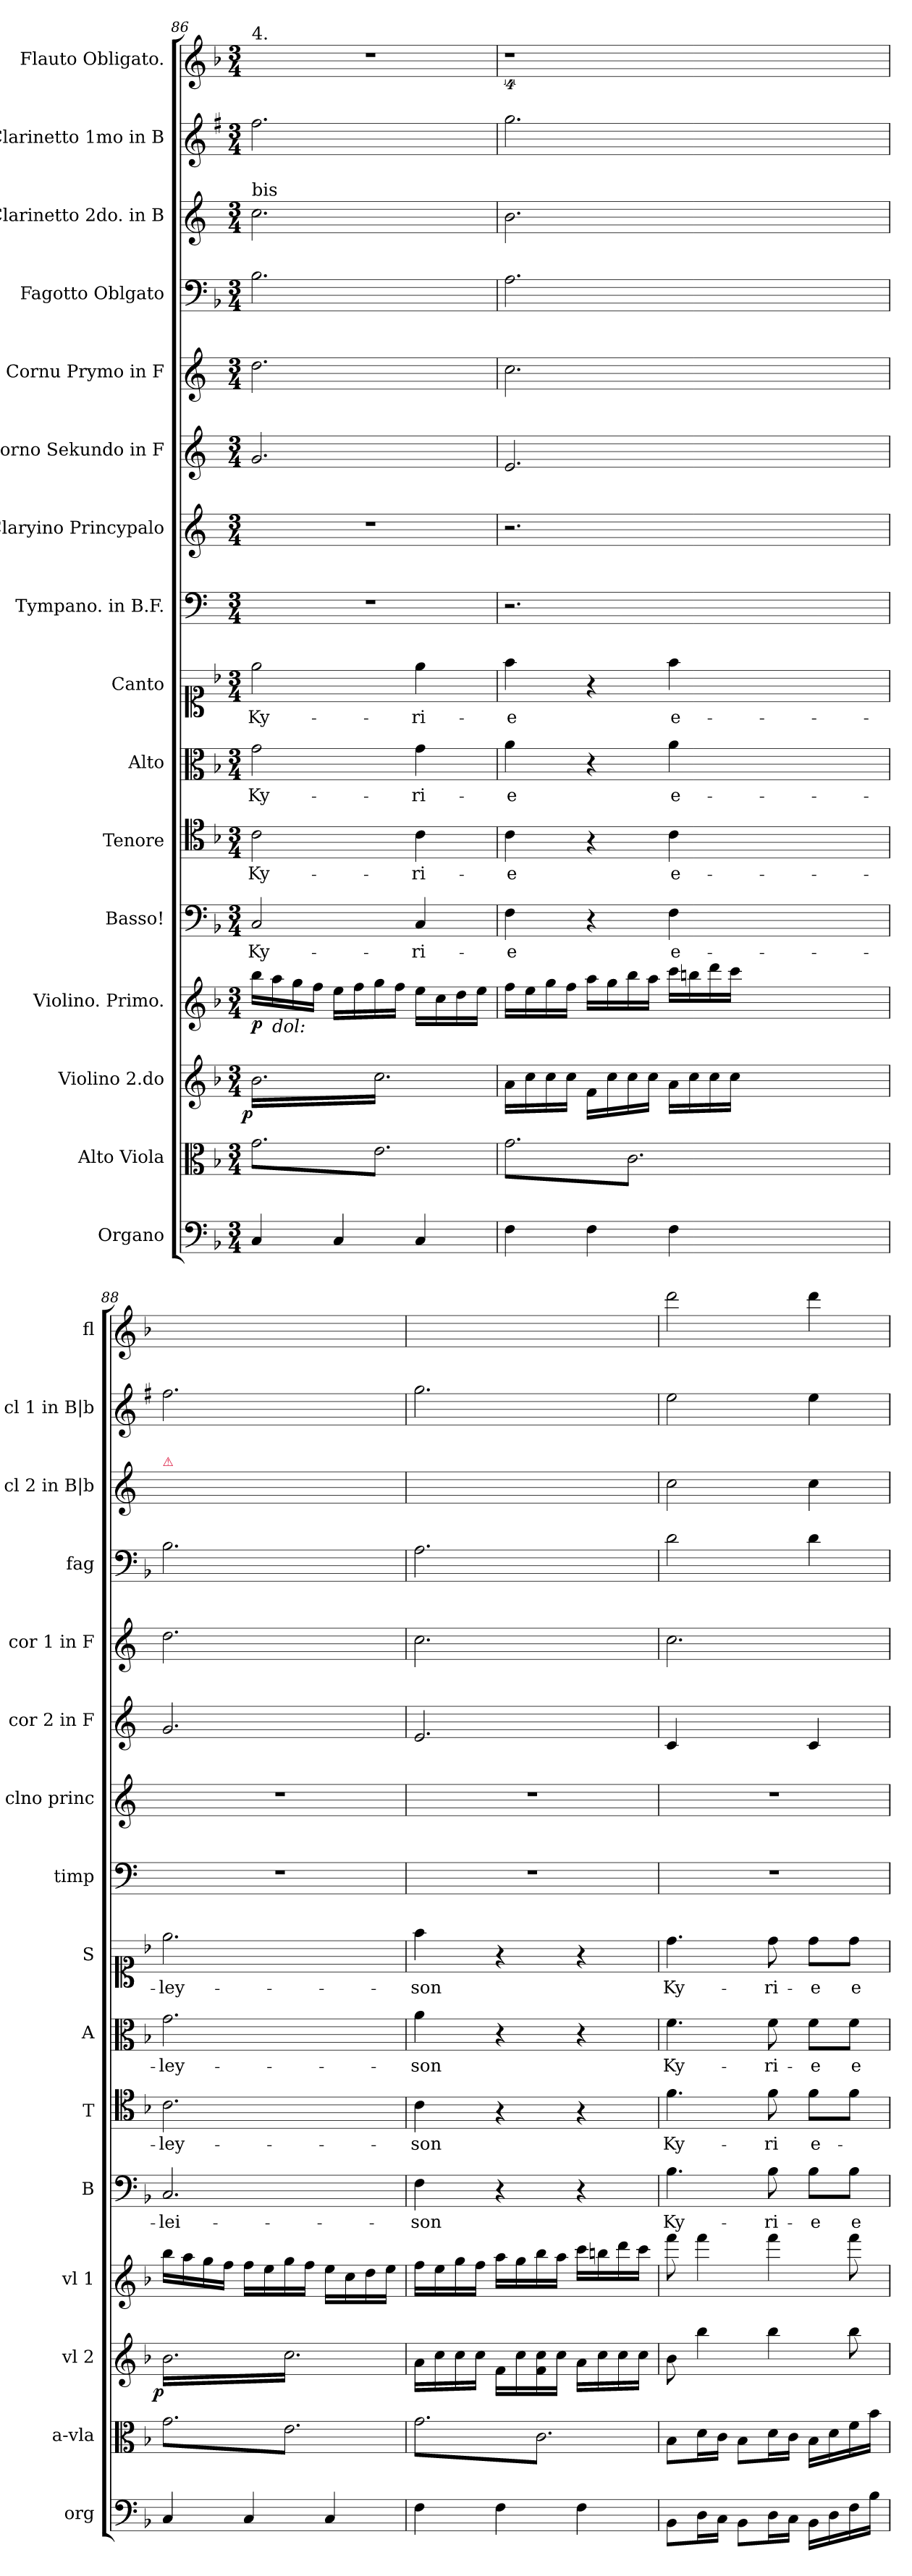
**kern	**kern	**dynam	**kern	**dynam	**kern	**dynam	**kern	**text	**kern	**text	**kern	**text	**kern	**text	**kern	**kern	**kern	**kern	**kern	**dynam	**kern	**dynam	**kern	**kern
*part16	*part15	*part15	*part14	*part14	*part13	*part13	*part12	*part12	*part11	*part11	*part10	*part10	*part9	*part9	*part8	*part7	*part6	*part5	*part4	*part4	*part3	*part3	*part2	*part1
*staff16	*staff15	*staff15	*staff14	*staff14	*staff13	*staff13	*staff12	*staff12	*staff11	*staff11	*staff10	*staff10	*staff9	*staff9	*staff8	*staff7	*staff6	*staff5	*staff4	*staff4	*staff3	*staff3	*staff2	*staff1
*I"Organo	*I"Alto Viola	*	*I"Violino 2.do	*	*I"Violino. Primo.	*	*I"Basso!	*	*I"Tenore	*	*I"Alto	*	*I"Canto	*	*I"Tympano. in B.F.	*I"Claryino Princypalo	*I"Corno Sekundo in F	*I"Cornu Prymo in F	*I"Fagotto Oblgato	*	*I"Clarinetto 2do. in B	*	*I"Clarinetto 1mo in B	*I"Flauto Obligato.
*I'org	*I'a-vla	*	*I'vl 2	*	*I'vl 1	*	*I'B	*	*I'T	*	*I'A	*	*I'S	*	*I'timp	*I'clno princ	*I'cor 2 in F	*I'cor 1 in F	*I'fag	*	*I'cl 2 in B|b	*	*I'cl 1 in B|b	*I'fl
*clefF4	*clefC3	*	*clefG2	*	*clefG2	*	*clefF4	*	*clefC4	*	*clefC3	*	*clefC1	*	*clefF4	*clefG2	*clefG2	*clefG2	*clefF4	*	*clefG2	*	*clefG2	*clefG2
*	*	*	*	*	*	*	*	*	*	*	*	*	*	*	*ITrd1c2	*ITrd1c2	*ITrd4c7	*ITrd4c7	*	*	*ITrd1c2	*	*ITrd1c2	*
*k[b-]	*k[b-]	*	*k[b-]	*	*k[b-]	*	*k[b-]	*	*k[b-]	*	*k[b-]	*	*k[b-]	*	*k[b-e-]	*k[b-e-]	*k[b-]	*k[b-]	*k[b-]	*	*k[b-e-]	*	*k[b-]	*k[b-]
*M3/4	*M3/4	*	*M3/4	*	*M3/4	*	*M3/4	*	*M3/4	*	*M3/4	*	*M3/4	*	*M3/4	*M3/4	*M3/4	*M3/4	*M3/4	*	*M3/4	*	*M3/4	*M3/4
=86	=86	=86	=86	=86	=86	=86	=86	=86	=86	=86	=86	=86	=86	=86	=86	=86	=86	=86	=86	=86	=86	=86	=86	=86
!	!	!	!	!	!	!	!	!	!	!	!	!	!	!	!	!	!	!	!	!	!	!	!	!LO:TX:a:t=4.
!	!	!	!	!	!	!	!	!	!	!	!	!	!	!	!	!	!	!	!	!	!LO:TX:a:t=bis	!	!	!
!	!	!	!	!LO:DY:rj	!	!LO:DY:b	!	!	!	!	!	!LO:LY:color=darkblue	!	!	!	!	!	!	!	!	!	!	!	!
*	*tremolo	*	*	*	*	*	*	*	*	*	*	*	*	*	*	*	*	*	*	*	*	*	*	*
*	*	*	*tremolo	*	*	*	*	*	*	*	*	*	*	*	*	*	*	*	*	*	*	*	*	*
4C/	8g\L	.	16b-\LL	p	16bb-\LL	p	2C/	Ky-	2c\	Ky-	2g\	Ky-	2ee\	Ky-	2.r	2.r	2.c/	2.g\	2.B-\	pia&colon;	2.b-\	.	2.ee\	2.r
!	!	!	!	!	!LO:TX:b:i:t=dol&colon;	!	!	!	!	!	!	!	!	!	!	!	!	!	!	!	!	!	!	!
.	.	.	16cc\	.	16aa\	.	.	.	.	.	.	.	.	.	.	.	.	.	.	.	.	.	.	.
.	8e\	.	16b-\	.	16gg\	.	.	.	.	.	.	.	.	.	.	.	.	.	.	.	.	.	.	.
.	.	.	16cc\	.	16ff\JJ	.	.	.	.	.	.	.	.	.	.	.	.	.	.	.	.	.	.	.
4C/	8g\	.	16b-\	.	16ee\LL	.	.	.	.	.	.	.	.	.	.	.	.	.	.	.	.	.	.	.
.	.	.	16cc\	.	16ff\	.	.	.	.	.	.	.	.	.	.	.	.	.	.	.	.	.	.	.
.	8e\	.	16b-\	.	16gg\	.	.	.	.	.	.	.	.	.	.	.	.	.	.	.	.	.	.	.
.	.	.	16cc\	.	16ff\JJ	.	.	.	.	.	.	.	.	.	.	.	.	.	.	.	.	.	.	.
!	!	!	!	!	!	!	!	!	!	!	!	!LO:LY:color=darkblue	!	!	!	!	!	!	!	!	!	!	!	!
4C/	8g\	.	16b-\	.	16ee\LL	.	4C/	-ri-	4c\	-ri-	4g\	-ri-	4ee\	-ri-	.	.	.	.	.	.	.	.	.	.
.	.	.	16cc\	.	16cc\	.	.	.	.	.	.	.	.	.	.	.	.	.	.	.	.	.	.	.
.	8e\J	.	16b-\	.	16dd\	.	.	.	.	.	.	.	.	.	.	.	.	.	.	.	.	.	.	.
.	.	.	16cc\JJ	.	16ee\JJ	.	.	.	.	.	.	.	.	.	.	.	.	.	.	.	.	.	.	.
*	*	*	*Xtremolo	*	*	*	*	*	*	*	*	*	*	*	*	*	*	*	*	*	*	*	*	*
=87	=87	=87	=87	=87	=87	=87	=87	=87	=87	=87	=87	=87	=87	=87	=87	=87	=87	=87	=87	=87	=87	=87	=87	=87
!	!	!	!	!	!	!	!	!	!	!	!	!LO:LY:color=darkblue	!	!	!	!	!	!	!	!	!	!	!	!
4F\	8g\L	.	16a\LL	.	16ff\LL	.	4F\	-e	4c\	-e	4a\	-e	4ff\	-e	2.r	2.r	2.A/	2.f\	2.A\	.	2.a\	.	2.ff\	4%9r
.	.	.	16cc\	.	16ee\	.	.	.	.	.	.	.	.	.	.	.	.	.	.	.	.	.	.	.
.	8c\	.	16cc\	.	16gg\	.	.	.	.	.	.	.	.	.	.	.	.	.	.	.	.	.	.	.
.	.	.	16cc\JJ	.	16ff\JJ	.	.	.	.	.	.	.	.	.	.	.	.	.	.	.	.	.	.	.
4F\	8g\	.	16f\LL	.	16aa\LL	.	4r	.	4r	.	4r	.	4r	.	.	.	.	.	.	.	.	.	.	.
.	.	.	16cc\	.	16gg\	.	.	.	.	.	.	.	.	.	.	.	.	.	.	.	.	.	.	.
.	8c\	.	16cc\	.	16bb-\	.	.	.	.	.	.	.	.	.	.	.	.	.	.	.	.	.	.	.
.	.	.	16cc\JJ	.	16aa\JJ	.	.	.	.	.	.	.	.	.	.	.	.	.	.	.	.	.	.	.
!	!	!	!	!	!	!	!	!	!	!	!	!LO:LY:color=darkblue	!	!	!	!	!	!	!	!	!	!	!	!
4F\	8g\	.	16a\LL	.	16ccc\LL	.	4F\	e-	4c\	e-	4a\	e-	4ff\	e-	.	.	.	.	.	.	.	.	.	.
.	.	.	16cc\	.	16bbn\	.	.	.	.	.	.	.	.	.	.	.	.	.	.	.	.	.	.	.
.	8c\J	.	16cc\	.	16ddd\	.	.	.	.	.	.	.	.	.	.	.	.	.	.	.	.	.	.	.
.	.	.	16cc\JJ	.	16ccc\JJ	.	.	.	.	.	.	.	.	.	.	.	.	.	.	.	.	.	.	.
1.ryy	1.ryy	.	1.ryy	.	1.ryy	.	1.ryy	.	1.ryy	.	1.ryy	.	1.ryy	.	1.ryy	1.ryy	1.ryy	1.ryy	1.ryy	.	1.ryy	.	1.ryy	.
.	.	.	.	.	.	.	.	.	.	.	.	.	.	.	.	.	.	.	.	.	.	.	.	.
.	.	.	.	.	.	.	.	.	.	.	.	.	.	.	.	.	.	.	.	.	.	.	.	.
=88	=88	=88	=88	=88	=88	=88	=88	=88	=88	=88	=88	=88	=88	=88	=88	=88	=88	=88	=88	=88	=88	=88	=88	=88
!	!	!	!	!	!	!	!	!	!	!	!	!	!	!	!	!	!	!	!	!	!LO:TX:a:color=crimson:t=⚠	!	!	!
!	!	!	!	!LO:DY:rj	!	!	!	!	!	!	!	!LO:LY:color=darkblue	!	!	!	!	!	!	!	!	!	!	!	!
*	*	*	*tremolo	*	*	*	*	*	*	*	*	*	*	*	*	*	*	*	*	*	*	*	*	*
4C/	8g\L	.	16b-\LL	p	16bb-\LL	.	2.C/	-lei-	2.c\	-ley-	2.g\	-ley-	2.ee\	-ley-	2.r	2.r	2.c/	2.g\	2.B-\	.	2.b-\yy	.	2.ee\	2.ryy
.	.	.	16cc\	.	16aa\	.	.	.	.	.	.	.	.	.	.	.	.	.	.	.	.	.	.	.
.	8e\	.	16b-\	.	16gg\	.	.	.	.	.	.	.	.	.	.	.	.	.	.	.	.	.	.	.
.	.	.	16cc\	.	16ff\JJ	.	.	.	.	.	.	.	.	.	.	.	.	.	.	.	.	.	.	.
4C/	8g\	.	16b-\	.	16ff\LL	.	.	.	.	.	.	.	.	.	.	.	.	.	.	.	.	.	.	.
.	.	.	16cc\	.	16ee\	.	.	.	.	.	.	.	.	.	.	.	.	.	.	.	.	.	.	.
.	8e\	.	16b-\	.	16gg\	.	.	.	.	.	.	.	.	.	.	.	.	.	.	.	.	.	.	.
.	.	.	16cc\	.	16ff\JJ	.	.	.	.	.	.	.	.	.	.	.	.	.	.	.	.	.	.	.
4C/	8g\	.	16b-\	.	16ee\LL	.	.	.	.	.	.	.	.	.	.	.	.	.	.	.	.	.	.	.
.	.	.	16cc\	.	16cc\	.	.	.	.	.	.	.	.	.	.	.	.	.	.	.	.	.	.	.
.	8e\J	.	16b-\	.	16dd\	.	.	.	.	.	.	.	.	.	.	.	.	.	.	.	.	.	.	.
.	.	.	16cc\JJ	.	16ee\JJ	.	.	.	.	.	.	.	.	.	.	.	.	.	.	.	.	.	.	.
*	*	*	*Xtremolo	*	*	*	*	*	*	*	*	*	*	*	*	*	*	*	*	*	*	*	*	*
=89	=89	=89	=89	=89	=89	=89	=89	=89	=89	=89	=89	=89	=89	=89	=89	=89	=89	=89	=89	=89	=89	=89	=89	=89
!	!	!	!	!	!	!	!	!	!	!	!	!LO:LY:color=darkblue	!	!	!	!	!	!	!	!	!	!	!	!
4F\	8g\L	.	16a\LL	.	16ff\LL	.	4F\	-son	4c\	-son	4a\	-son	4ff\	-son	2.r	2.r	2.A/	2.f\	2.A\	.	2.a\yy	.	2.ff\	2.ryy
.	.	.	16cc\	.	16ee\	.	.	.	.	.	.	.	.	.	.	.	.	.	.	.	.	.	.	.
.	8c\	.	16cc\	.	16gg\	.	.	.	.	.	.	.	.	.	.	.	.	.	.	.	.	.	.	.
.	.	.	16cc\JJ	.	16ff\JJ	.	.	.	.	.	.	.	.	.	.	.	.	.	.	.	.	.	.	.
4F\	8g\	.	16f\LL	.	16aa\LL	.	4r	.	4r	.	4r	.	4r	.	.	.	.	.	.	.	.	.	.	.
.	.	.	16cc\	.	16gg\	.	.	.	.	.	.	.	.	.	.	.	.	.	.	.	.	.	.	.
.	8c\	.	16f\ 16cc\	.	16bb-\	.	.	.	.	.	.	.	.	.	.	.	.	.	.	.	.	.	.	.
.	.	.	16cc\JJ	.	16aa\JJ	.	.	.	.	.	.	.	.	.	.	.	.	.	.	.	.	.	.	.
4F\	8g\	.	16a\LL	.	16ccc\LL	.	4r	.	4r	.	4r	.	4r	.	.	.	.	.	.	.	.	.	.	.
.	.	.	16cc\	.	16bbn\	.	.	.	.	.	.	.	.	.	.	.	.	.	.	.	.	.	.	.
.	8c\J	.	16cc\	.	16ddd\	.	.	.	.	.	.	.	.	.	.	.	.	.	.	.	.	.	.	.
*	*Xtremolo	*	*	*	*	*	*	*	*	*	*	*	*	*	*	*	*	*	*	*	*	*	*	*
.	.	.	16cc\JJ	.	16ccc\JJ	.	.	.	.	.	.	.	.	.	.	.	.	.	.	.	.	.	.	.
=90	=90	=90	=90	=90	=90	=90	=90	=90	=90	=90	=90	=90	=90	=90	=90	=90	=90	=90	=90	=90	=90	=90	=90	=90
!	!	!LO:DY:rj	!	!	!	!	!	!	!	!	!	!LO:LY:color=darkblue	!	!	!	!	!LO:N:vis=4	!	!	!	!	!LO:DY:rj	!	!
8BB-\L	8B-\L	f&colon;	8b-\	.	8fff\	.	4.B-\	Ky-	4.f\	Ky-	4.f\	Ky-	4.dd\	Ky-	2.r	2.r	2F/	2.f\	2d\	for&colon;	2b-\	fo	2dd\	2ddd\
16D\L	16d\L	.	4bb-\	.	4fff\	.	.	.	.	.	.	.	.	.	.	.	.	.	.	.	.	.	.	.
16C\JJ	16c\JJ	.	.	.	.	.	.	.	.	.	.	.	.	.	.	.	.	.	.	.	.	.	.	.
8BB-\L	8B-\L	.	.	.	.	.	.	.	.	.	.	.	.	.	.	.	.	.	.	.	.	.	.	.
!	!	!	!	!	!	!	!	!	!	!	!	!LO:LY:color=darkblue	!	!	!	!	!	!	!	!	!	!	!	!
16D\L	16d\L	.	4bb-\	.	4fff\	.	8B-\	-ri-	8f\	-ri	8f\	-ri-	8dd\	-ri-	.	.	.	.	.	.	.	.	.	.
16C\JJ	16c\JJ	.	.	.	.	.	.	.	.	.	.	.	.	.	.	.	.	.	.	.	.	.	.	.
!	!	!	!	!	!	!	!	!	!	!	!	!LO:LY:color=darkblue	!	!	!	!	!	!	!	!	!	!	!	!
16BB-\LL	16B-\LL	.	.	.	.	.	8B-\L	-e	8f\L	e-	8f\L	-e	8dd\L	-e	.	.	4F/	.	4d\	.	4b-\	.	4dd\	4ddd\
16D\	16d\	.	.	.	.	.	.	.	.	.	.	.	.	.	.	.	.	.	.	.	.	.	.	.
!	!	!	!	!	!	!	!	!	!	!	!	!LO:LY:color=darkblue	!	!	!	!	!	!	!	!	!	!	!	!
16F\	16f\	.	8bb-\	.	8fff\	.	8B-\J	e-	8f\J	.	8f\J	e-	8dd\J	e	.	.	.	.	.	.	.	.	.	.
16B-\JJ	16b-\JJ	.	.	.	.	.	.	.	.	.	.	.	.	.	.	.	.	.	.	.	.	.	.	.
=	=	=	=	=	=	=	=	=	=	=	=	=	=	=	=	=	=	=	=	=	=	=	=	=
*-	*-	*-	*-	*-	*-	*-	*-	*-	*-	*-	*-	*-	*-	*-	*-	*-	*-	*-	*-	*-	*-	*-	*-	*-
